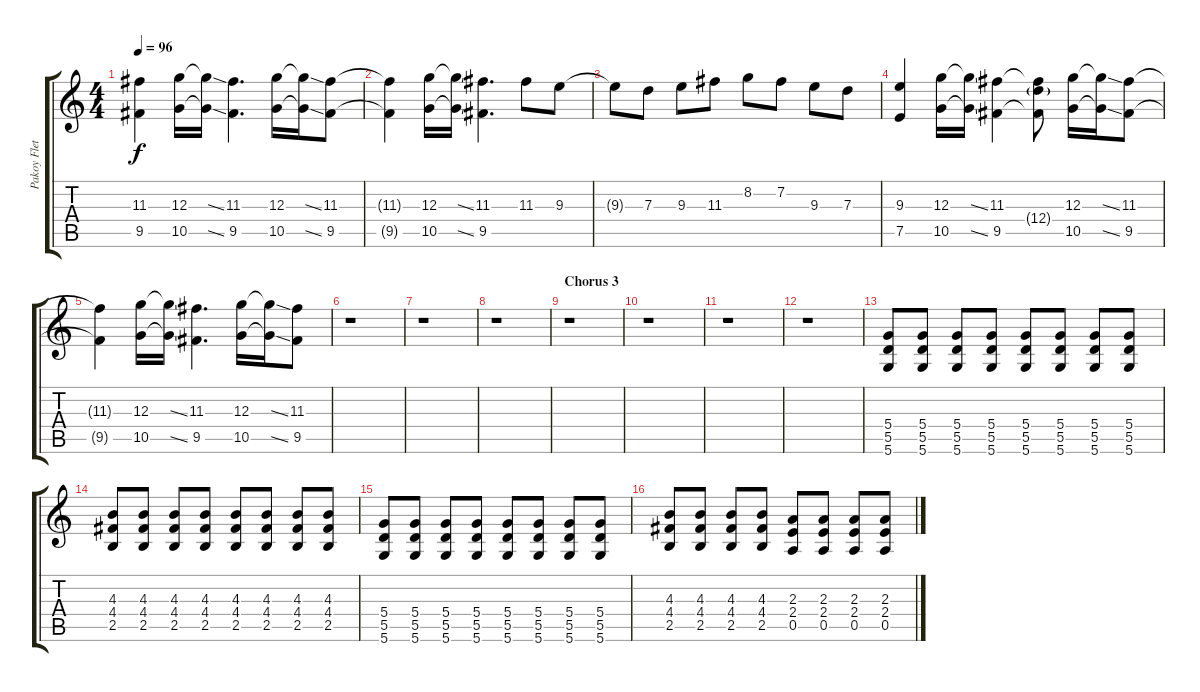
\track ("Pakoy Fletchero" "Pakoy Flet") {instrument overdrivenguitar}
\staff {score tabs}
\tuning (E4 B3 G3 D3 A2 D2) {hide}
\ts (4 4)
\tempo 96
\clef g2
\ks c
(11.3{t} 9.5{t}).4{dy f} (12.3 10.5).16 (12.3{ss t} 10.5{ss t}).16 (11.3 9.5).4{d} (12.3 10.5).16 (12.3{ss t} 10.5{ss t}).16 (11.3 9.5).8 |
(11.3{t} 9.5{t}).4 (12.3 10.5).16 (12.3{ss t} 10.5{ss t}).16 (11.3 9.5).4{d} 11.3.8 9.3.8 |
9.3{t}.8 7.3.8 9.3.8 11.3.8 8.2.8 7.2.8 9.3.8 7.3.8 |
(9.3 7.5).4 (12.3 10.5).16 (12.3{ss t} 10.5{ss t}).16 (11.3 9.5).4 (11.3{t} 12.4{g} 9.5{t}).8 (12.3 10.5).16 (12.3{ss t} 10.5{ss t}).16 (11.3 9.5).8 |
(11.3{t} 9.5{t}).4 (12.3 10.5).16 (12.3{ss t} 10.5{ss t}).16 (11.3 9.5).4{d} (12.3 10.5).16 (12.3{ss t} 10.5{ss t}).16 (11.3 9.5).8 |
r.1 |
r.1 |
r.1 |
\section ("" "Chorus 3")
r.1 |
r.1 |
r.1 |
r.1 |
(5.4 5.5 5.6).8 (5.4 5.5 5.6).8 (5.4 5.5 5.6).8 (5.4 5.5 5.6).8 (5.4 5.5 5.6).8 (5.4 5.5 5.6).8 (5.4 5.5 5.6).8 (5.4 5.5 5.6).8 |
(4.3 4.4 2.5).8 (4.3 4.4 2.5).8 (4.3 4.4 2.5).8 (4.3 4.4 2.5).8 (4.3 4.4 2.5).8 (4.3 4.4 2.5).8 (4.3 4.4 2.5).8 (4.3 4.4 2.5).8 |
(5.4 5.5 5.6).8 (5.4 5.5 5.6).8 (5.4 5.5 5.6).8 (5.4 5.5 5.6).8 (5.4 5.5 5.6).8 (5.4 5.5 5.6).8 (5.4 5.5 5.6).8 (5.4 5.5 5.6).8 |
(4.3 4.4 2.5).8 (4.3 4.4 2.5).8 (4.3 4.4 2.5).8 (4.3 4.4 2.5).8 (2.3 2.4 0.5).8 (2.3 2.4 0.5).8 (2.3 2.4 0.5).8 (2.3 2.4 0.5).8
